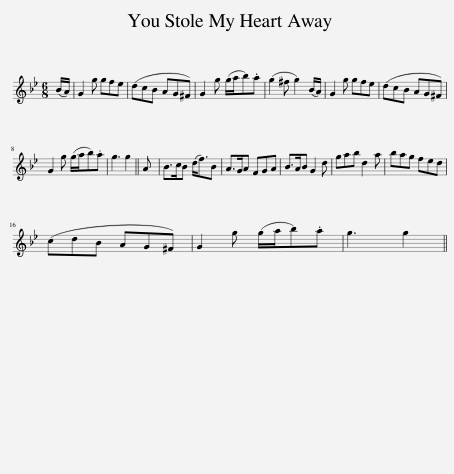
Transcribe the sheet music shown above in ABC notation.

X:1
L:1/8
M:6/8
I:linebreak $
K:Gmin
V:1 treble
V:1
 (B/A/) | G2 g gfe | (dcB AG^F) | G2 g (g/a/b).a | (g2 ^f g2) (B/A/) | %5
 G2 g gfe | (dcB AG^F) |$ G2 g (g/a/b).a | g3 g2 || A | %10
 B>cB (d<f)B | A>GA FGA | B>AB G2 d | gab d2 a | bag fed |$ %15
 (cdB AG^F) | G2 g (g/a/b).a | g3 g2 || %18
